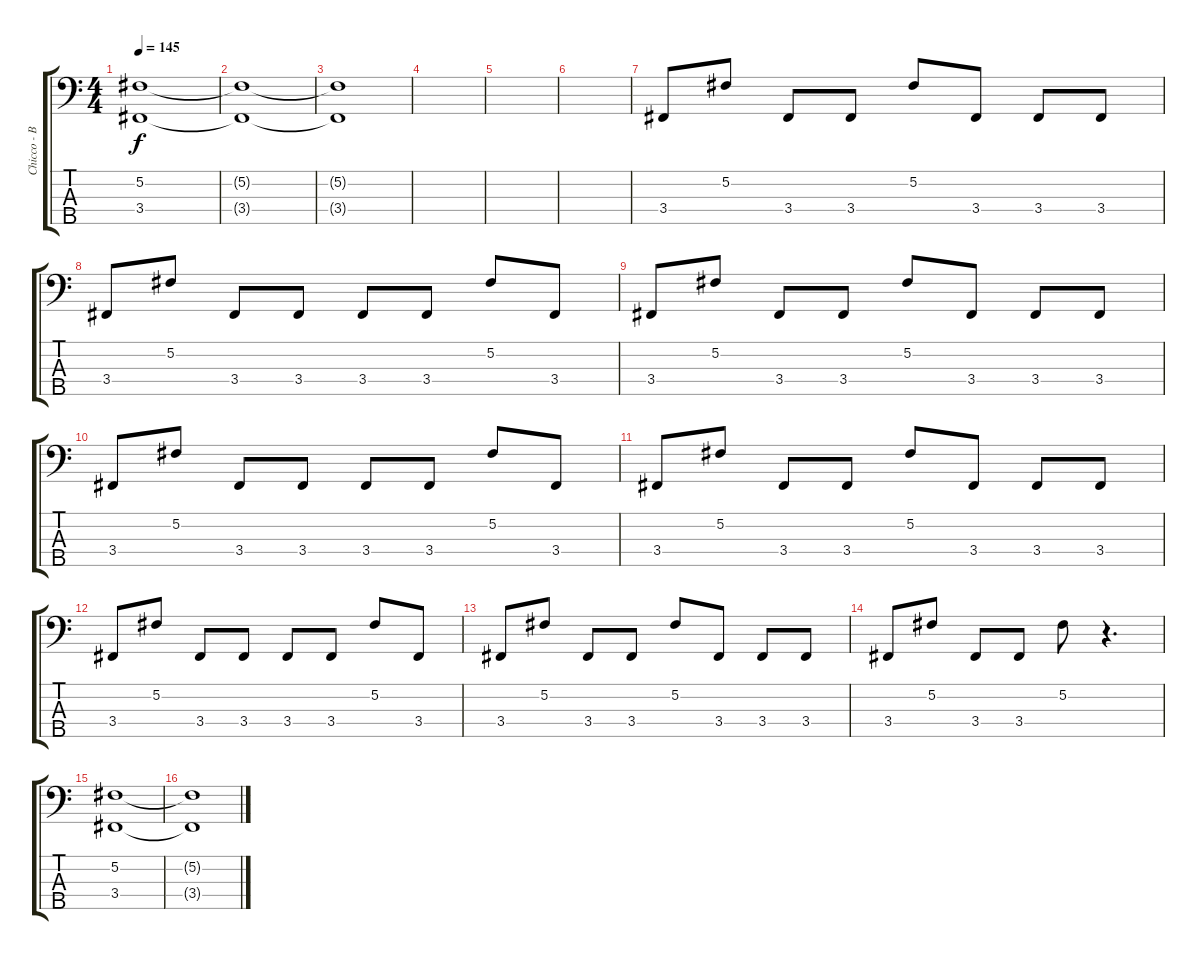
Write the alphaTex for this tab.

\track ("Chicco - Bass" "Chicco - B") {instrument fretlessbass}
\staff {score tabs}
\tuning (Gb2 Db2 Ab1 Eb1 Bb0) {hide}
\ts (4 4)
\tempo 145
\clef f4
\ks c
(5.2{t} 3.4{t}).1{dy f} |
(5.2{t} 3.4{t}).1 |
(5.2{t} 3.4{t}).1 |
|
|
|
3.4.8{volume 7} 5.2.8 3.4.8 3.4.8 5.2.8 3.4.8 3.4.8 3.4.8 |
3.4.8 5.2.8 3.4.8 3.4.8 3.4.8 3.4.8 5.2.8 3.4.8 |
3.4.8 5.2.8 3.4.8 3.4.8 5.2.8 3.4.8 3.4.8 3.4.8 |
3.4.8 5.2.8 3.4.8 3.4.8 3.4.8 3.4.8 5.2.8 3.4.8 |
3.4.8{volume 15} 5.2.8 3.4.8 3.4.8 5.2.8 3.4.8 3.4.8 3.4.8 |
3.4.8 5.2.8 3.4.8 3.4.8 3.4.8 3.4.8 5.2.8 3.4.8 |
3.4.8 5.2.8 3.4.8 3.4.8 5.2.8 3.4.8 3.4.8 3.4.8 |
3.4.8 5.2.8 3.4.8 3.4.8 5.2.8 r.4{d} |
(5.2 3.4).1{volume 15} |
(5.2{t} 3.4{t}).1
